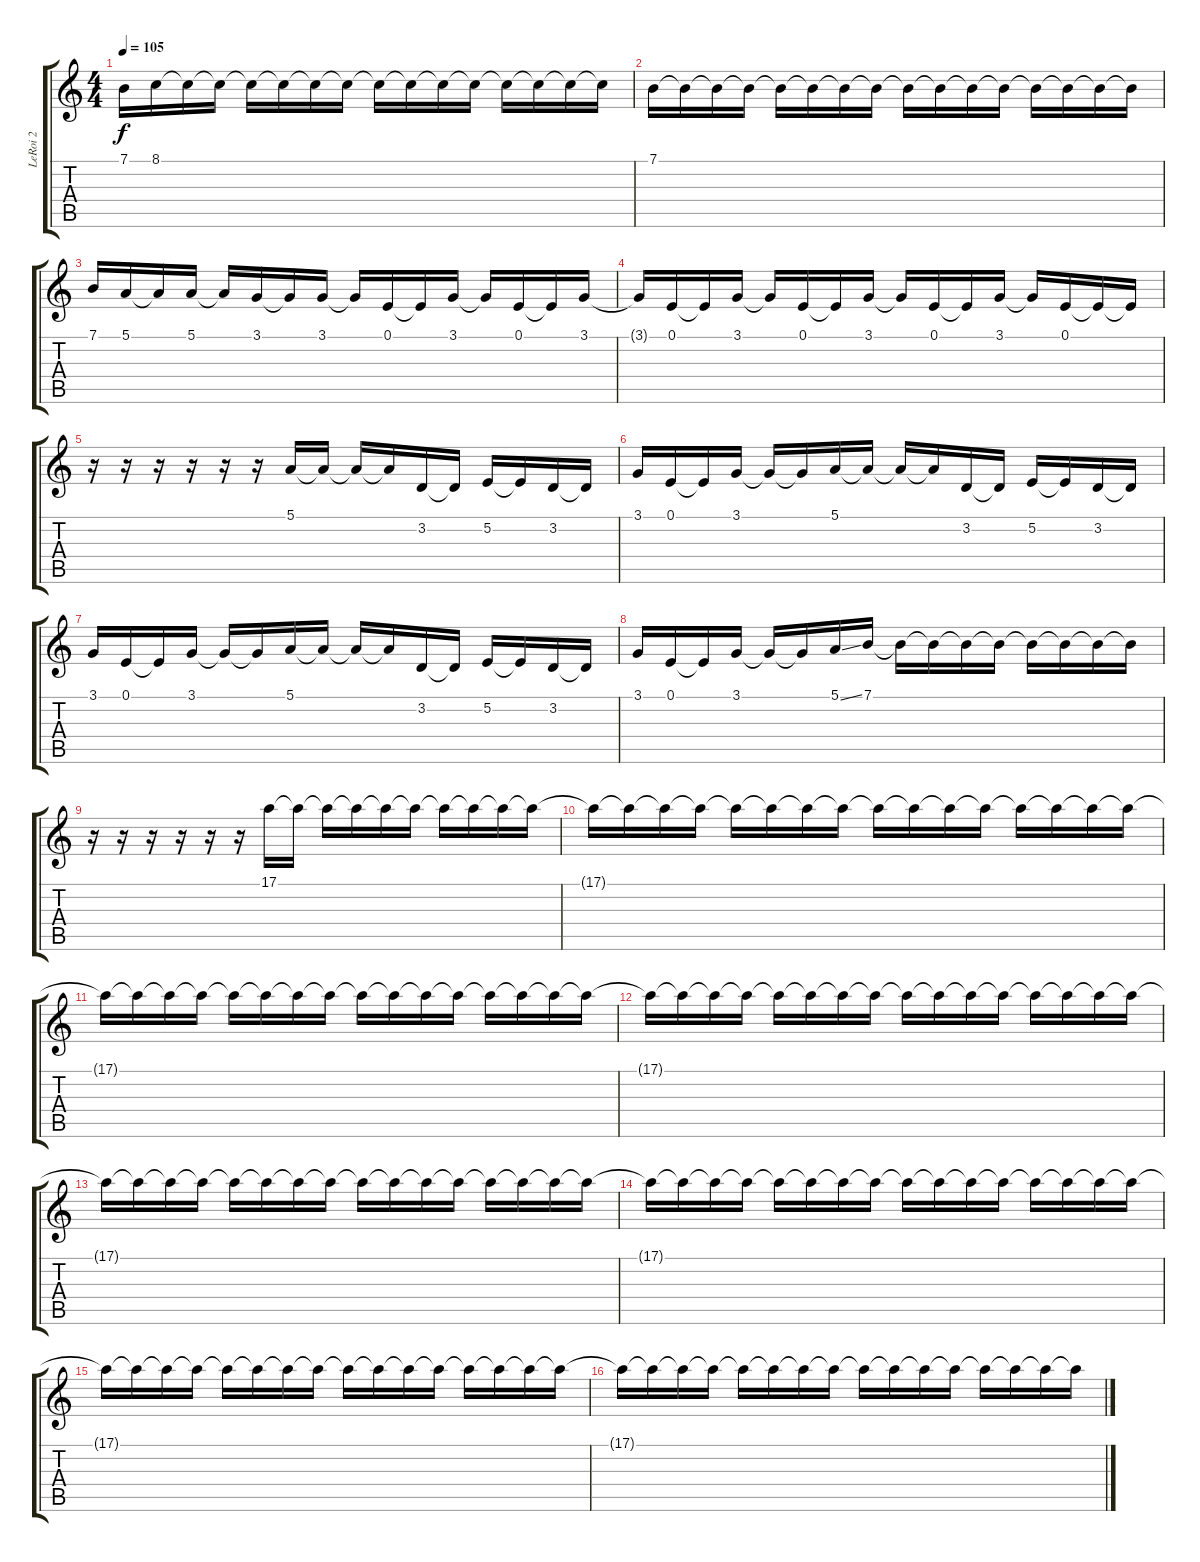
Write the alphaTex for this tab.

\track ("LeRoi 2" "LeRoi 2") {instrument altosax}
\staff {score tabs}
\tuning (E4 B3 G3 D3 A2 E2) {hide}
\ts (4 4)
\tempo 105
\clef g2
\ks c
7.1{t}.16{dy f} 8.1.16 8.1{t}.16 8.1{t}.16 8.1{t}.16 8.1{t}.16 8.1{t}.16 8.1{t}.16 8.1{t}.16 8.1{t}.16 8.1{t}.16 8.1{t}.16 8.1{t}.16 8.1{t}.16 8.1{t}.16 8.1{t}.16 |
7.1.16 7.1{t}.16 7.1{t}.16 7.1{t}.16 7.1{t}.16 7.1{t}.16 7.1{t}.16 7.1{t}.16 7.1{t}.16 7.1{t}.16 7.1{t}.16 7.1{t}.16 7.1{t}.16 7.1{t}.16 7.1{t}.16 7.1{t}.16 |
7.1.16 5.1.16 5.1{t}.16 5.1.16 5.1{t}.16 3.1.16 3.1{t}.16 3.1.16 3.1{t}.16 0.1.16 0.1{t}.16 3.1.16 3.1{t}.16 0.1.16 0.1{t}.16 3.1.16 |
3.1{t}.16 0.1.16 0.1{t}.16 3.1.16 3.1{t}.16 0.1.16 0.1{t}.16 3.1.16 3.1{t}.16 0.1.16 0.1{t}.16 3.1.16 3.1{t}.16 0.1.16 0.1{t}.16 0.1{t}.16 |
r.16 r.16 r.16 r.16 r.16 r.16 5.1.16 5.1{t}.16 5.1{t}.16 5.1{t}.16 3.2.16 3.2{t}.16 5.2.16 5.2{t}.16 3.2.16 3.2{t}.16 |
3.1.16 0.1.16 0.1{t}.16 3.1.16 3.1{t}.16 3.1{t}.16 5.1.16 5.1{t}.16 5.1{t}.16 5.1{t}.16 3.2.16 3.2{t}.16 5.2.16 5.2{t}.16 3.2.16 3.2{t}.16 |
3.1.16 0.1.16 0.1{t}.16 3.1.16 3.1{t}.16 3.1{t}.16 5.1.16 5.1{t}.16 5.1{t}.16 5.1{t}.16 3.2.16 3.2{t}.16 5.2.16 5.2{t}.16 3.2.16 3.2{t}.16 |
3.1.16 0.1.16 0.1{t}.16 3.1.16 3.1{t}.16 3.1{t}.16 5.1{ss}.16 7.1.16 7.1{t}.16 7.1{t}.16 7.1{t}.16 7.1{t}.16 7.1{t}.16 7.1{t}.16 7.1{t}.16 7.1{t}.16 |
r.16 r.16 r.16 r.16 r.16 r.16 17.1.16 17.1{t}.16 17.1{t}.16 17.1{t}.16 17.1{t}.16 17.1{t}.16 17.1{t}.16 17.1{t}.16 17.1{t}.16 17.1{t}.16 |
17.1{t}.16 17.1{t}.16 17.1{t}.16 17.1{t}.16 17.1{t}.16 17.1{t}.16 17.1{t}.16 17.1{t}.16 17.1{t}.16 17.1{t}.16 17.1{t}.16 17.1{t}.16 17.1{t}.16 17.1{t}.16 17.1{t}.16 17.1{t}.16 |
17.1{t}.16 17.1{t}.16 17.1{t}.16 17.1{t}.16 17.1{t}.16 17.1{t}.16 17.1{t}.16 17.1{t}.16 17.1{t}.16 17.1{t}.16 17.1{t}.16 17.1{t}.16 17.1{t}.16 17.1{t}.16 17.1{t}.16 17.1{t}.16 |
17.1{t}.16 17.1{t}.16 17.1{t}.16 17.1{t}.16 17.1{t}.16 17.1{t}.16 17.1{t}.16 17.1{t}.16 17.1{t}.16 17.1{t}.16 17.1{t}.16 17.1{t}.16 17.1{t}.16 17.1{t}.16 17.1{t}.16 17.1{t}.16 |
17.1{t}.16 17.1{t}.16 17.1{t}.16 17.1{t}.16 17.1{t}.16 17.1{t}.16 17.1{t}.16 17.1{t}.16 17.1{t}.16 17.1{t}.16 17.1{t}.16 17.1{t}.16 17.1{t}.16 17.1{t}.16 17.1{t}.16 17.1{t}.16 |
17.1{t}.16 17.1{t}.16 17.1{t}.16 17.1{t}.16 17.1{t}.16 17.1{t}.16 17.1{t}.16 17.1{t}.16 17.1{t}.16 17.1{t}.16 17.1{t}.16 17.1{t}.16 17.1{t}.16 17.1{t}.16 17.1{t}.16 17.1{t}.16 |
17.1{t}.16 17.1{t}.16 17.1{t}.16 17.1{t}.16 17.1{t}.16 17.1{t}.16 17.1{t}.16 17.1{t}.16 17.1{t}.16 17.1{t}.16 17.1{t}.16 17.1{t}.16 17.1{t}.16 17.1{t}.16 17.1{t}.16 17.1{t}.16 |
17.1{t}.16 17.1{t}.16 17.1{t}.16 17.1{t}.16 17.1{t}.16 17.1{t}.16 17.1{t}.16 17.1{t}.16 17.1{t}.16 17.1{t}.16 17.1{t}.16 17.1{t}.16 17.1{t}.16 17.1{t}.16 17.1{t}.16 17.1{t}.16
